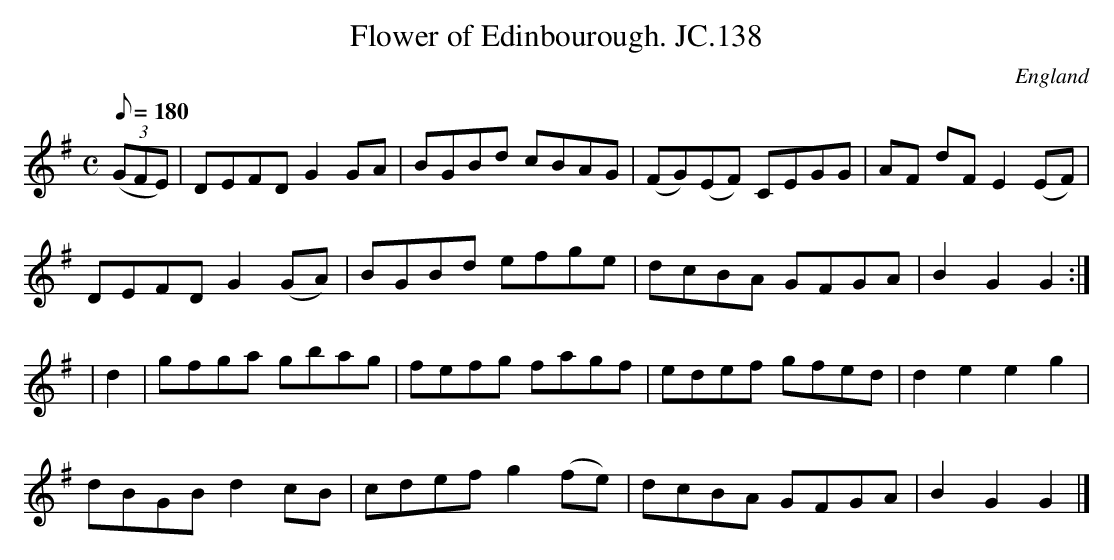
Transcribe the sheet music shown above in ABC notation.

X:1
T:Flower of Edinbourough. JC.138
M:C
L:1/8
Q:180
O:England
K:G
((3GFE)|DEFDG2GA|BGBd cBAG|(FG)(EF) CEGG|AF dFE2(EF)|!
DEFDG2(GA)|BGBd efge|dcBA GFGA|B2G2G2:|!
|d2|gfga gbag|fefg fagf|edef gfed|d2e2e2g2|!
dBGBd2cB|cdefg2(fe)|dcBA GFGA|B2G2G2|]
